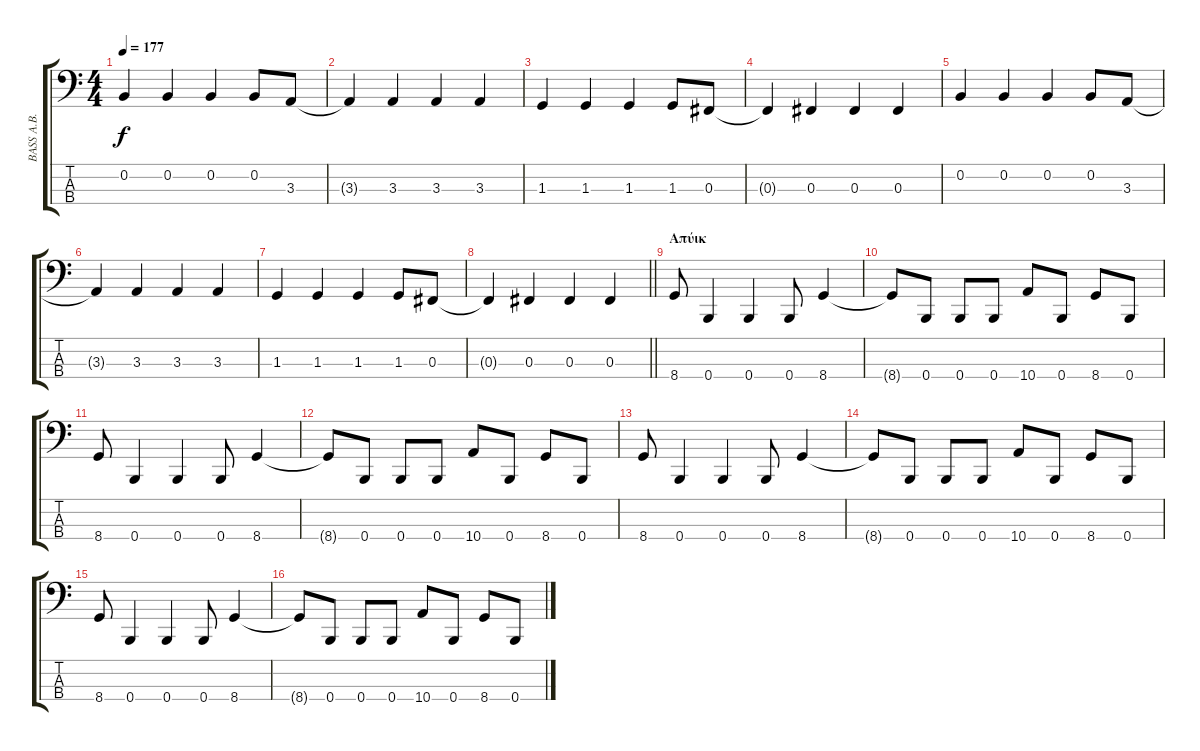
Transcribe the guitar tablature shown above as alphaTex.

\track ("BASS A.B." "BASS A.B.") {instrument electricbassfinger}
\staff {score tabs}
\tuning (E2 B1 Gb1 B0) {hide}
\ts (4 4)
\tempo 177
\clef f4
\ks c
0.2.4{dy f} 0.2.4 0.2.4 0.2.8 3.3.8 |
3.3{t}.4 3.3.4 3.3.4 3.3.4 |
1.3.4 1.3.4 1.3.4 1.3.8 0.3.8 |
0.3{t}.4 0.3.4 0.3.4 0.3.4 |
0.2.4 0.2.4 0.2.4 0.2.8 3.3.8 |
3.3{t}.4 3.3.4 3.3.4 3.3.4 |
1.3.4 1.3.4 1.3.4 1.3.8 0.3.8 |
\barLineRight lightlight
0.3{t}.4 0.3.4 0.3.4 0.3.4 |
\section ("" "Απύικ")
8.4.8 0.4.4 0.4.4 0.4.8 8.4.4 |
8.4{t}.8 0.4.8 0.4.8 0.4.8 10.4.8 0.4.8 8.4.8 0.4.8 |
8.4.8 0.4.4 0.4.4 0.4.8 8.4.4 |
8.4{t}.8 0.4.8 0.4.8 0.4.8 10.4.8 0.4.8 8.4.8 0.4.8 |
8.4.8 0.4.4 0.4.4 0.4.8 8.4.4 |
8.4{t}.8 0.4.8 0.4.8 0.4.8 10.4.8 0.4.8 8.4.8 0.4.8 |
8.4.8 0.4.4 0.4.4 0.4.8 8.4.4 |
8.4{t}.8 0.4.8 0.4.8 0.4.8 10.4.8 0.4.8 8.4.8 0.4.8
